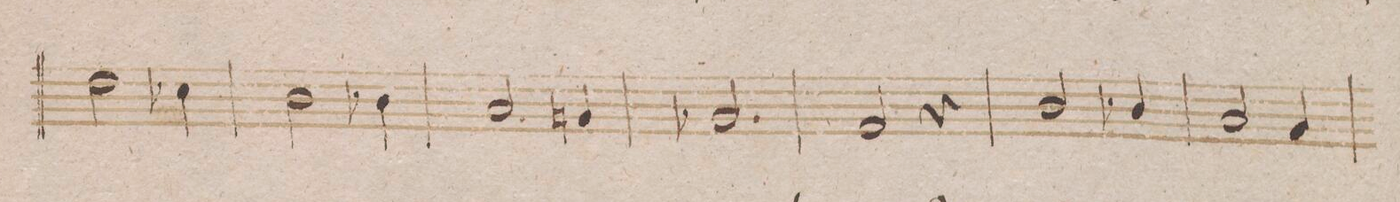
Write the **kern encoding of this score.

**kern	**dynam
*I"Fagotto 2do	*
*clefF4	*
*k[b-]	*
*met(c|)	*
*M3/4	*
2F\	.
4E-X\	.
=147	=147
2D\	.
4D-X\	.
=148	=148
2C/	.
4BBn/	.
=149	=149
2.BB-X/	.
=150	=150
2AA/	.
4r	.
=151	=151
2D/	.
4D-X/	.
=152	=152
2C/	.
4BB-/	.
=153	=153
*-	*-
